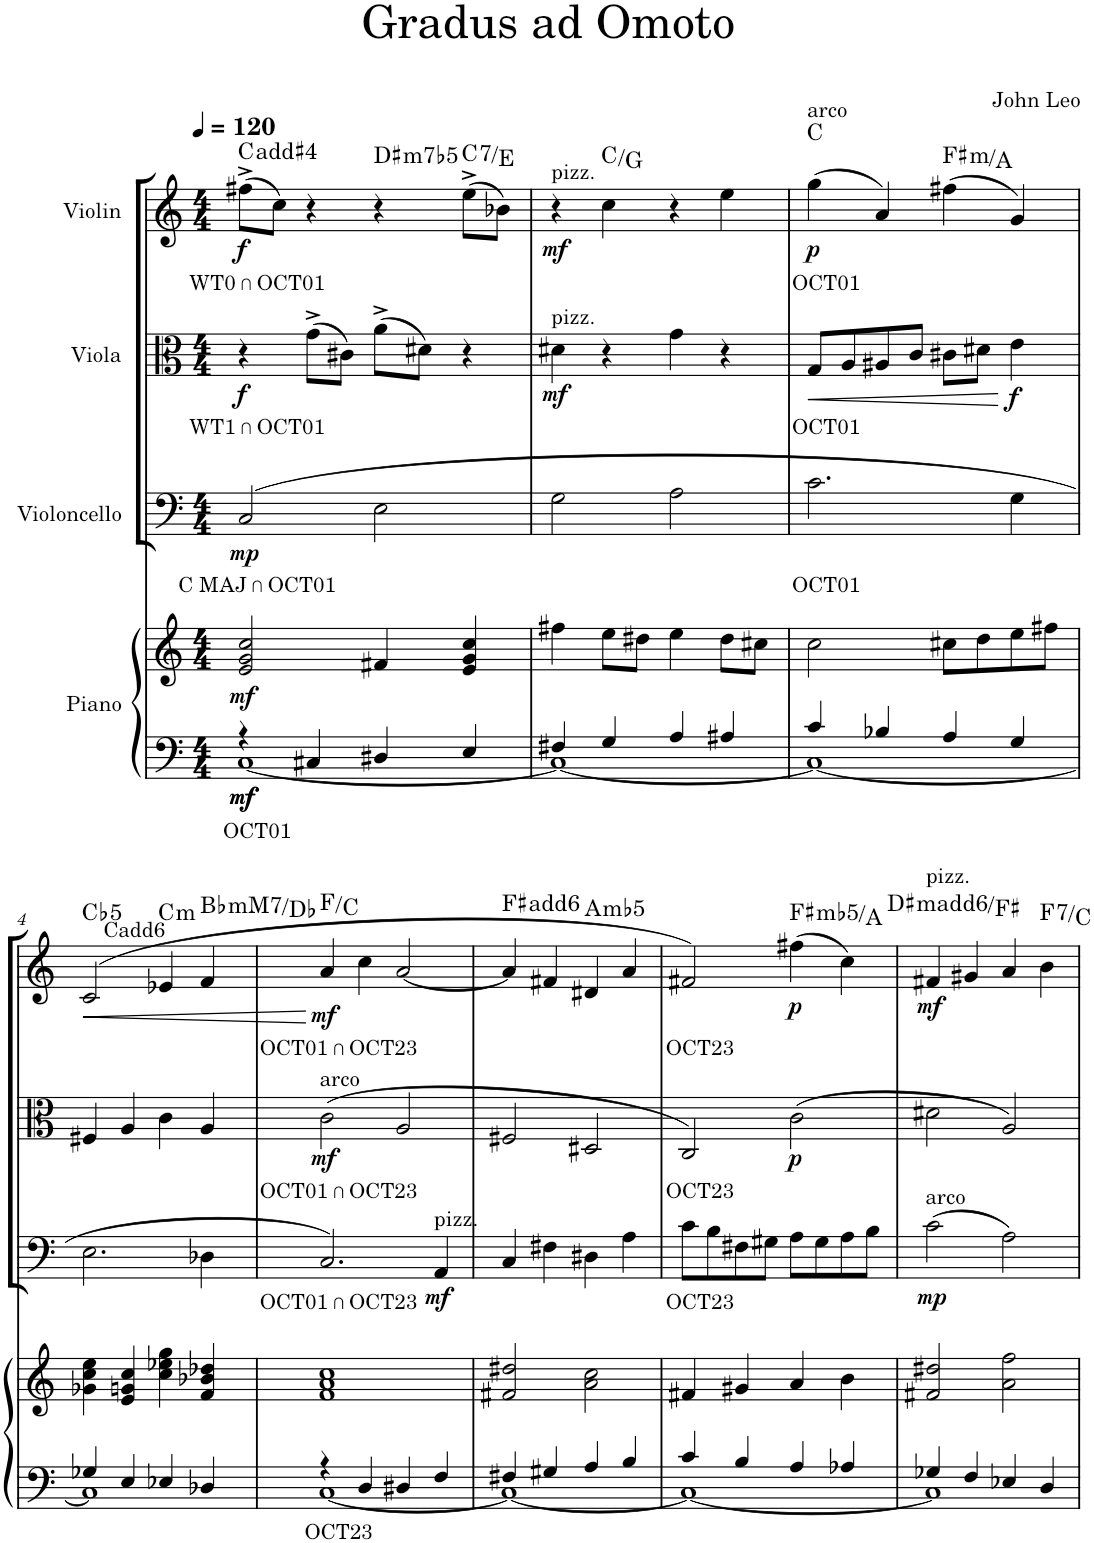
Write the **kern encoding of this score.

**kern	**text	**kern	**dynam	**kern	**text	**dynam	**kern	**text	**dynam	**kern	**text	**dynam	**harte
*part4	*part4	*part4	*part4	*part3	*part3	*part3	*part2	*part2	*part2	*part1	*part1	*part1	*part1
*staff5	*staff5	*staff4	*staff4/5	*staff3	*staff3	*staff3	*staff2	*staff2	*staff2	*staff1	*staff1	*staff1	*
*I"Piano	*	*	*	*I"Violoncello	*	*	*I"Viola	*	*	*I"Violin	*	*	*
*I'Pno	*	*	*	*I'Vc	*	*	*I'Vla	*	*	*I'Vln	*	*	*
*clefF4	*	*clefG2	*	*clefF4	*	*	*clefC3	*	*	*clefG2	*	*	*
*k[]	*	*k[]	*	*k[]	*	*	*k[]	*	*	*k[]	*	*	*
*M4/4	*	*M4/4	*	*M4/4	*	*	*M4/4	*	*	*M4/4	*	*	*
*MM120	*	*MM120	*	*MM120	*	*	*MM120	*	*	*MM120	*	*	*
=1	=1	=1	=1	=1	=1	=1	=1	=1	=1	=1	=1	=1	=1
*^	*	*	*	*	*	*	*	*	*	*	*	*	*
!	!	!LO:LY:b	!	!LO:DY:b=2	!	!LO:LY:b	!	!	!LO:LY:b	!	!	!LO:LY:b	!	!
!	!	!	!	!LO:DY:n=1:b=2	!	!	!	!	!	!	!	!	!	!
!	!	!	!	!LO:DY:n=2:b	!	!	!LO:DY:b	!	!	!LO:DY:b	!	!	!LO:DY:b	!
4r	[1C	OCT01	2e/ 2g/ 2cc/	mf mf mf	(2C/	C MAJ∩OCT01	mp	4r	WT1∩OCT01	f	(8ff#X^\L	WT0∩OCT01	f	C:maj(#4)
.	.	.	.	.	.	.	.	.	.	.	8cc\J)	.	.	.
4C#X/	.	.	.	.	.	.	.	(8g^\L	.	.	4r	.	.	.
.	.	.	.	.	.	.	.	8c#X\J)	.	.	.	.	.	.
!	!	!	!	!	!	!	!	!	!	!	!	!	!	!LO:H:kt=m7b5
4D#X/	.	.	4f#X/	.	2E\	.	.	(8a^\L	.	.	4r	.	.	D#:hdim7
.	.	.	.	.	.	.	.	8d#X\J)	.	.	.	.	.	.
!	!	!	!	!	!	!	!	!	!	!	!	!	!	!LO:H:kt=7
4E/	.	.	4e/ 4g/ 4cc/	.	.	.	.	4r	.	.	(8ee^\L	.	.	C:7/3
.	.	.	.	.	.	.	.	.	.	.	8b-X\J)	.	.	.
=2	=2	=2	=2	=2	=2	=2	=2	=2	=2	=2	=2	=2	=2	=2
!	!	!	!	!	!	!	!	!	!	!	!LO:TX:a:t=pizz.	!	!	!
!	!	!	!	!	!	!	!	!LO:TX:a:t=pizz.	!	!	!	!	!	!
!	!	!	!	!	!	!	!	!	!	!LO:DY:b	!	!	!LO:DY:b	!
4F#X/	1C_	.	4ff#X\	.	2G\	.	.	4d#X\	.	mf	4r	.	mf	.
4G/	.	.	8ee\L	.	.	.	.	4r	.	.	4cc\	.	.	C:maj/5
.	.	.	8dd#X\J	.	.	.	.	.	.	.	.	.	.	.
4A/	.	.	4ee\	.	2A\	.	.	4g\	.	.	4r	.	.	.
4A#X/	.	.	8dd#\L	.	.	.	.	4r	.	.	4ee\	.	.	.
.	.	.	8cc#X\J	.	.	.	.	.	.	.	.	.	.	.
=3	=3	=3	=3	=3	=3	=3	=3	=3	=3	=3	=3	=3	=3	=3
!	!	!	!	!	!	!	!	!	!	!	!LO:TX:a:t=arco	!	!	!
!	!	!	!	!	!	!LO:LY:b	!	!	!LO:LY:b	!LO:HP:b	!	!LO:LY:b	!LO:DY:b	!
4c/	1C_	.	2cc\	.	2.c\	OCT01	.	8G/L	OCT01	<	(4gg\	OCT01	p	C:maj
.	.	.	.	.	.	.	.	8A/	.	.	.	.	.	.
4B-X/	.	.	.	.	.	.	.	8A#X/	.	.	4a/)	.	.	.
.	.	.	.	.	.	.	.	8c/J	.	.	.	.	.	.
!	!	!	!	!	!	!	!	!	!	!	!	!	!	!LO:H:kt=m
4A/	.	.	8cc#X\L	.	.	.	.	8c#X\L	.	.	(4ff#X\	.	.	F#:min/b3
.	.	.	8dd\	.	.	.	.	8d#X\J	.	.	.	.	.	.
!	!	!	!	!	!	!	!	!	!	!LO:DY:n=1:b	!	!	!	!
4G/	.	.	8ee\	.	4G\	.	.	4e\	.	[ f	4g/)	.	.	.
.	.	.	8ff#X\J	.	.	.	.	.	.	.	.	.	.	.
!!LO:LB:g=z
=4	=4	=4	=4	=4	=4	=4	=4	=4	=4	=4	=4	=4	=4	=4
!	!	!	!	!	!	!	!	!	!	!	!LO:TX:a:t=Cadd6	!	!	!
!	!	!	!	!	!	!	!	!	!	!	!	!	!LO:HP:b	!LO:H:kt=5
4G-X/	1C]	.	4g-X\ 4cc\ 4ee\	.	2.E\	.	.	4F#X/	.	.	(2c/	.	<	Cb:(1,5)
4E/	.	.	4e/ 4gn/ 4cc/	.	.	.	.	4A/	.	.	.	.	.	.
!	!	!	!	!	!	!	!	!	!	!	!	!	!	!LO:H:kt=m
4E-X/	.	.	4cc\ 4ee-X\ 4gg\	.	.	.	.	4c\	.	.	4e-X/	.	.	C:min
!	!	!	!	!	!	!	!	!	!	!	!	!	!	!LO:H:kt=mM7
4D-X/	.	.	4f/ 4b-X/ 4dd-X/	.	4D-X\	.	.	4A/	.	.	4f/	.	.	Bb:minmaj7/b3
*v	*v	*	*	*	*	*	*	*	*	*	*	*	*	*
.	.	.	.	.	.	.	.	.	.	.	.	[	.
=5	=5	=5	=5	=5	=5	=5	=5	=5	=5	=5	=5	=5	=5
*^	*	*	*	*	*	*	*	*	*	*	*	*	*
!	!	!	!	!	!	!	!	!LO:TX:a:t=arco	!	!	!	!	!	!
!	!	!LO:LY:b	!	!	!	!LO:LY:b	!	!	!LO:LY:b	!LO:DY:b	!	!LO:LY:b	!LO:DY:b	!
4r	[1C	OCT23	1f 1a 1cc	.	2.C/)	OCT01∩OCT23	.	(2c\	OCT01∩OCT23	mf	4a/	OCT01∩OCT23	mf	F:maj/5
4D/	.	.	.	.	.	.	.	.	.	.	4cc\	.	.	.
4D#X/	.	.	.	.	.	.	.	2A/	.	.	[2a/	.	.	.
!	!	!	!	!	!LO:TX:a:t=pizz.	!	!	!	!	!	!	!	!	!
!	!	!	!	!	!	!	!LO:DY:b	!	!	!	!	!	!	!
4F/	.	.	.	.	4AA/	.	mf	.	.	.	.	.	.	.
=6	=6	=6	=6	=6	=6	=6	=6	=6	=6	=6	=6	=6	=6	=6
4F#X/	1C_	.	2f#X/ 2dd#X/	.	4C/	.	.	2F#X/	.	.	4a/]	.	.	F#:maj(6)
4G#X/	.	.	.	.	4F#X\	.	.	.	.	.	4f#X/	.	.	.
!	!	!	!	!	!	!	!	!	!	!	!	!	!	!LO:H:kt=m
4A/	.	.	2a\ 2cc\	.	4D#X\	.	.	2D#X/	.	.	4d#X/	.	.	A:(b3,b5)
4B/	.	.	.	.	4A\	.	.	.	.	.	4a/	.	.	.
=7	=7	=7	=7	=7	=7	=7	=7	=7	=7	=7	=7	=7	=7	=7
!	!	!	!	!	!	!LO:LY:b	!	!	!LO:LY:b	!	!	!LO:LY:b	!	!
4c/	1C_	.	4f#X/	.	8c\L	OCT23	.	2C/)	OCT23	.	2f#X/)	OCT23	.	.
.	.	.	.	.	8B\	.	.	.	.	.	.	.	.	.
4B/	.	.	4g#X/	.	8F#X\	.	.	.	.	.	.	.	.	.
.	.	.	.	.	8G#X\J	.	.	.	.	.	.	.	.	.
!	!	!	!	!	!	!	!	!	!	!LO:DY:b	!	!	!LO:DY:b	!LO:H:kt=m
4A/	.	.	4a/	.	8A\L	.	.	(2c\	.	p	(4ff#X\	.	p	F#:(b3,b5)/b3
.	.	.	.	.	8G#\	.	.	.	.	.	.	.	.	.
4A-X/	.	.	4b\	.	8A\	.	.	.	.	.	4cc\)	.	.	.
.	.	.	.	.	8B\J	.	.	.	.	.	.	.	.	.
=8	=8	=8	=8	=8	=8	=8	=8	=8	=8	=8	=8	=8	=8	=8
!	!	!	!	!	!	!	!	!	!	!	!LO:TX:a:t=pizz.	!	!	!
!	!	!	!	!	!LO:TX:a:t=arco	!	!	!	!	!	!	!	!	!
!	!	!	!	!	!	!	!LO:DY:b	!	!	!	!	!	!LO:DY:b	!LO:H:kt=m
4G-X/	1C]	.	2f#X/ 2dd#X/	.	(2c\	.	mp	2d#X\	.	.	4f#X/	.	mf	D#:min(6)/b3
4F/	.	.	.	.	.	.	.	.	.	.	4g#X/	.	.	.
4E-X/	.	.	2a\ 2ff\	.	2A\)	.	.	2A/)	.	.	4a/	.	.	.
!	!	!	!	!	!	!	!	!	!	!	!	!	!	!LO:H:kt=7
4D/	.	.	.	.	.	.	.	.	.	.	4b\	.	.	F:7/5
*v	*v	*	*	*	*	*	*	*	*	*	*	*	*	*
=	=	=	=	=	=	=	=	=	=	=	=	=	=
*-	*-	*-	*-	*-	*-	*-	*-	*-	*-	*-	*-	*-	*-
